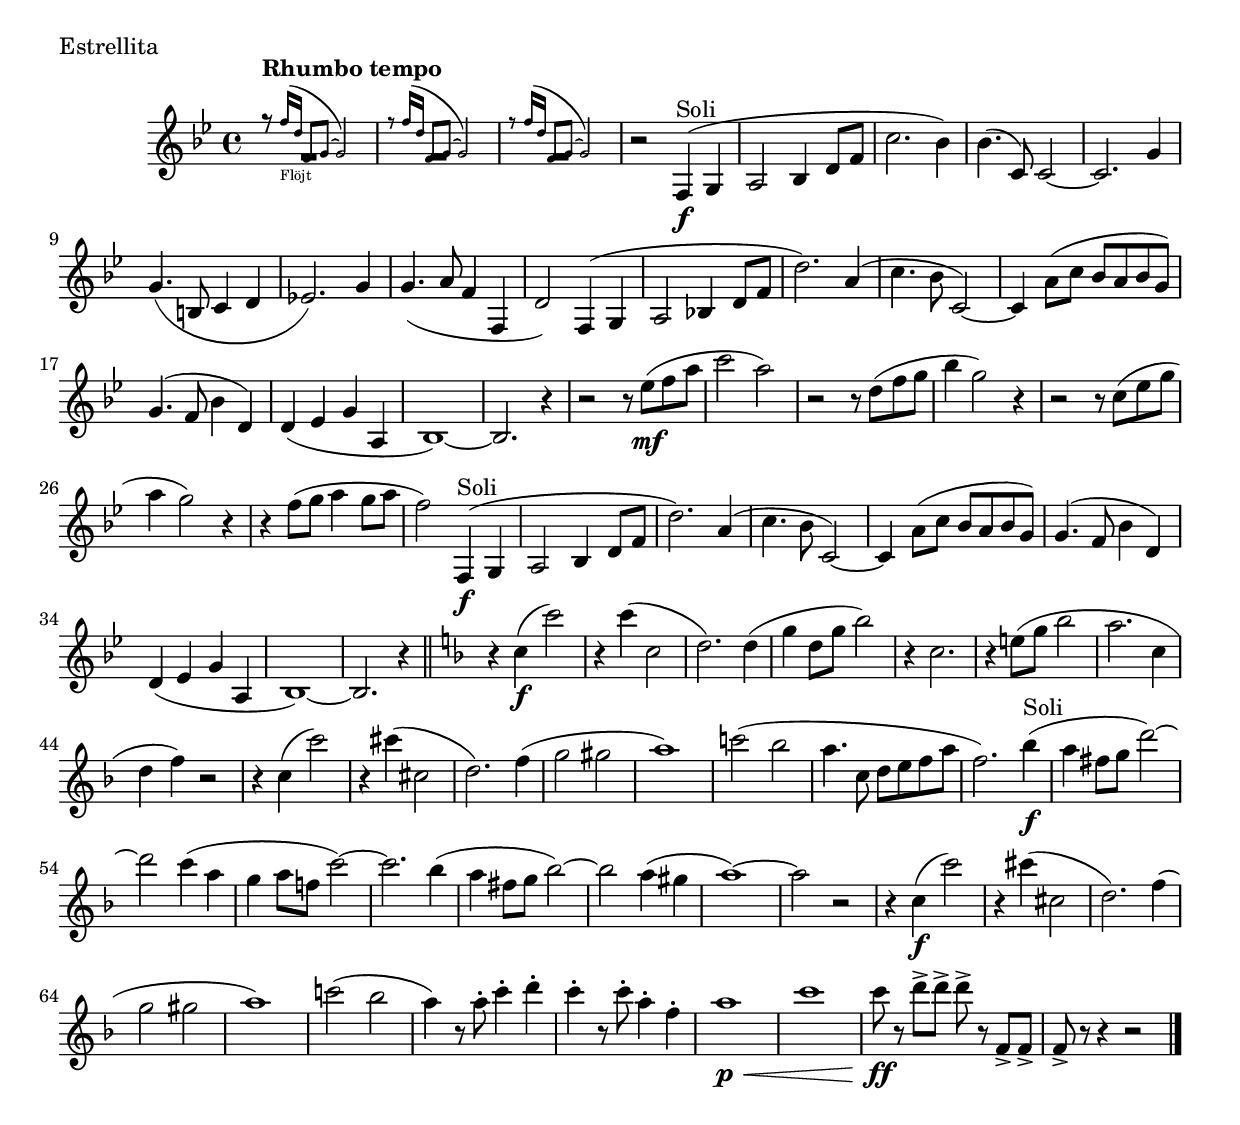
\version "2.22.1"
% When ready to include in collection:	1. Comment out top section with \Include file(s)
%					2. \midi section if present.
%Comment out from here
%{
\include "../../../Includes/Polis_format.ily"

%...to here
%}
  \score {

    % Svenska Polisens Marscher: 1. Estrellita   
    \relative c'' { 
    	    \key bes \major \time 4/4 
    	    \compressEmptyMeasures
    	    \set Score.markFormatter = #format-mark-box-letters
    	    
    	    << 
    	       {
    	        r8^\markup {\bold {Rhumbo tempo} } 
    	        \set fontSize = #-4
    	        f16_\markup {\concat {"Fl"\char #246"jt"}} (d f,8 g~g2) 
    	       r8 f'16 (d f,8 g~g2) |r8 f'16 (d f,8 g~g2)
    	       \unset fontSize }
    	    \\
    	       {\override MultiMeasureRest #'staff-position = #-4 R1*3
    	        \revert MultiMeasureRest #'staff-position }
    	    >>

    	    
    	    r2 f, 4\f^\markup {Soli} (g a2 bes4 d8 f |c'2. bes4) 
    	    bes4. (c,8) c2~ |c2. g'4 |g4. (b,8 c4 d |ees!2.) g4 |g4. (a8 f4 f,
    	    d'2) f,4 (g a2 bes!4 d8 f |d'2.) a4 ( |c4. bes8 c,2~) 
    	    c4 a'8 (c bes a bes g) |g4. (f8 bes4 d,) |d (ees g a, |bes1~) 
    	    bes2. r4 |r2 r8 ees'\mf (f a |c2 a) |r2 r8 d, (f g |bes4 g2) r4
    	    r2 r8 c, (ees g |a4 g2) r4 |r f8 (g a4 g8 a 
    	    f2) f,,4\f^\markup {Soli} (g |a2 bes4 d8 f |d'2.) a4 ( 
    	    c4. bes8 c,2~) | c4 a'8 (c bes a bes g) |g4. (f8 bes4 d,) 
    	    d (ees g a, |bes1~) |bes2. r4 \bar "||"
    	    \key f \major
    	    r4 c'\f (c'2) |r4 c4 (c,2 |d2.) d4 ( |g d8 g bes2) |r4 c,2. 
    	    r4 e!8 (g bes2 |a2. c,4 |d f) r2 |r4 c (c'2) |r4 cis (cis,!2 
    	    d2.) f4 ( |g2 gis |a1) |c!2 (bes |a4. c,8 d e f a 
    	    f2.) bes4\f^\markup {Soli} (
    	    a fis8 g d'2~) |d c4 (a |g a8 f! c'2~) |c2. bes4 ( |a fis8 g bes2~)
    	    bes a4 (gis |a1~) |a2 r |r4 c,\f (c'2) |r4 cis (cis,2 |d2.) f4 ( 
    	    g2 gis
    	    a1) |c!2 (bes |a4) r8 a-. c4-. d-. |c-. r8 c-. a4-. f-. |a1\p\<
    	    c |c8\ff r d-> d-> d-> r f,,-> f-> |f-> r r4 r2 
    	    \bar "|."
    }%end relative
    \header {
    	    piece = "Estrellita"
    	    composer = "Manuel M. Ponce"
    	}
  }%end score

